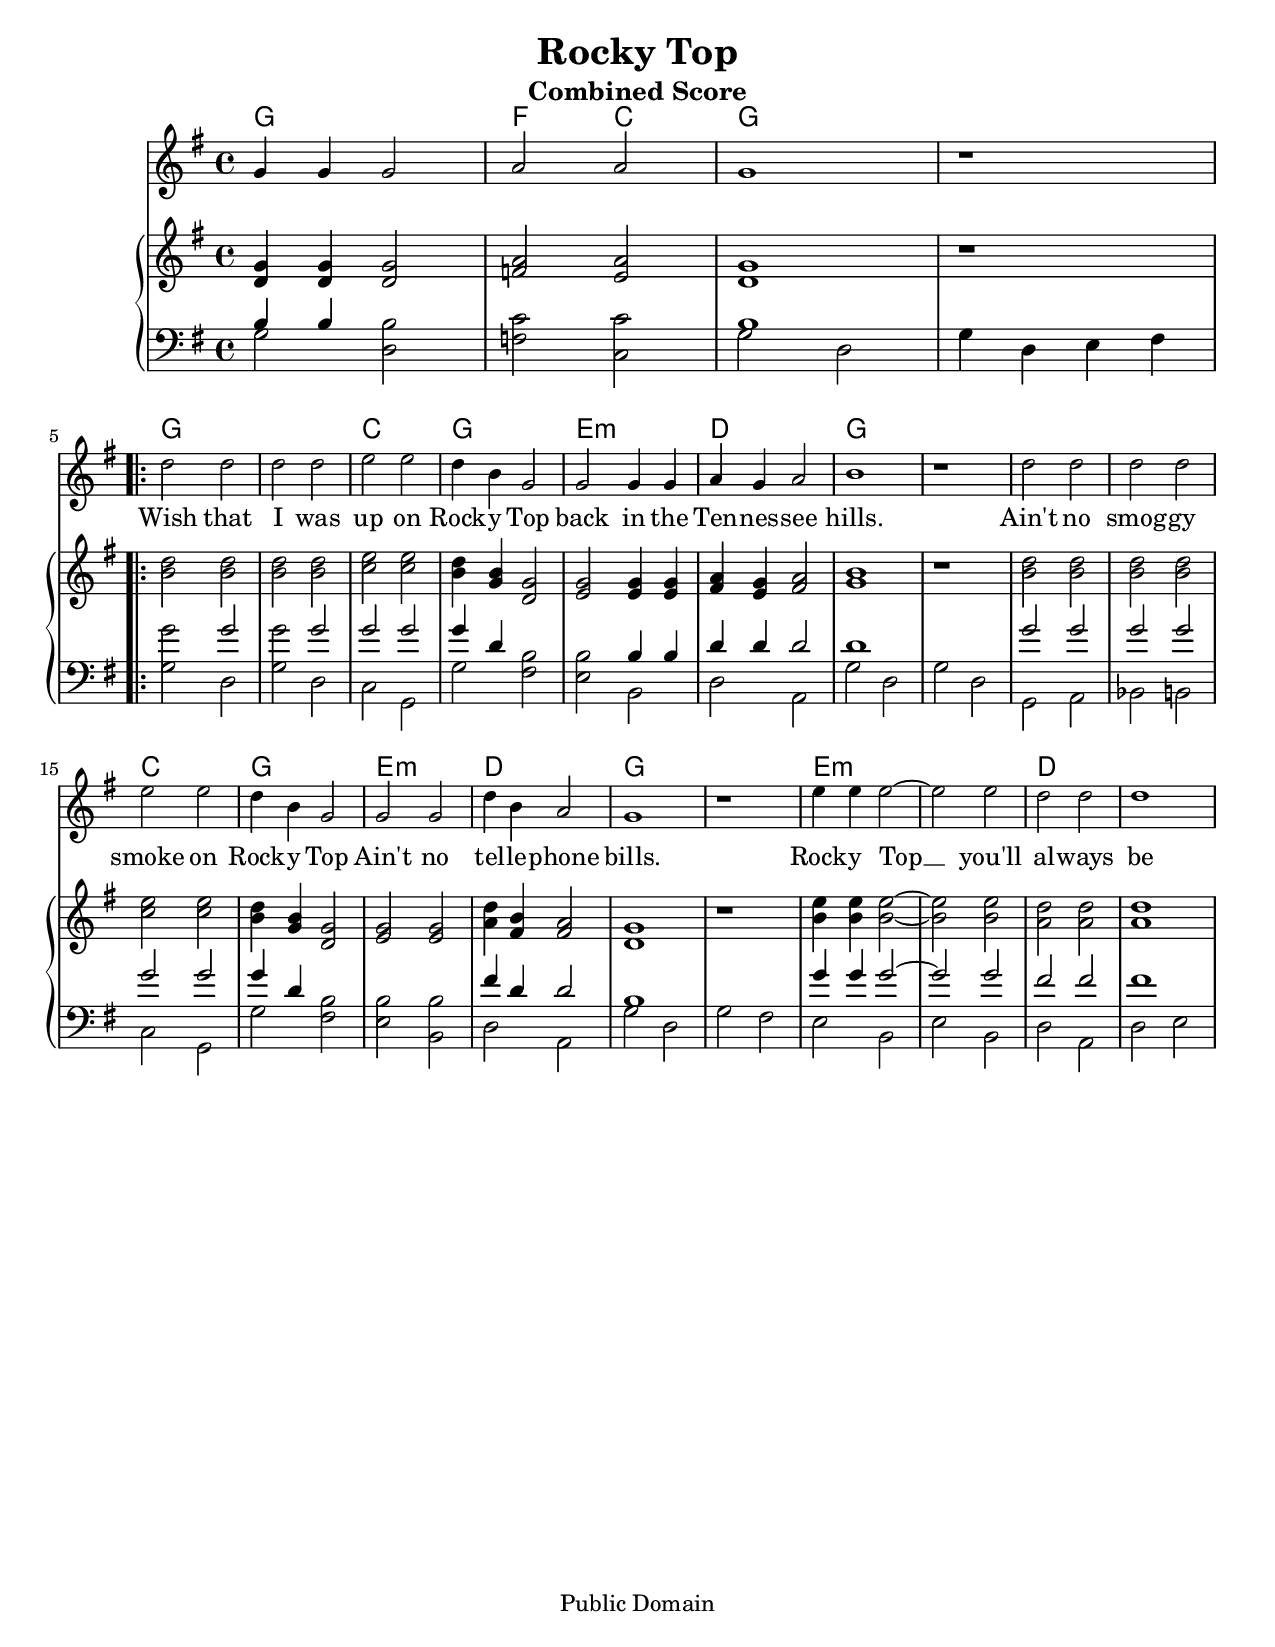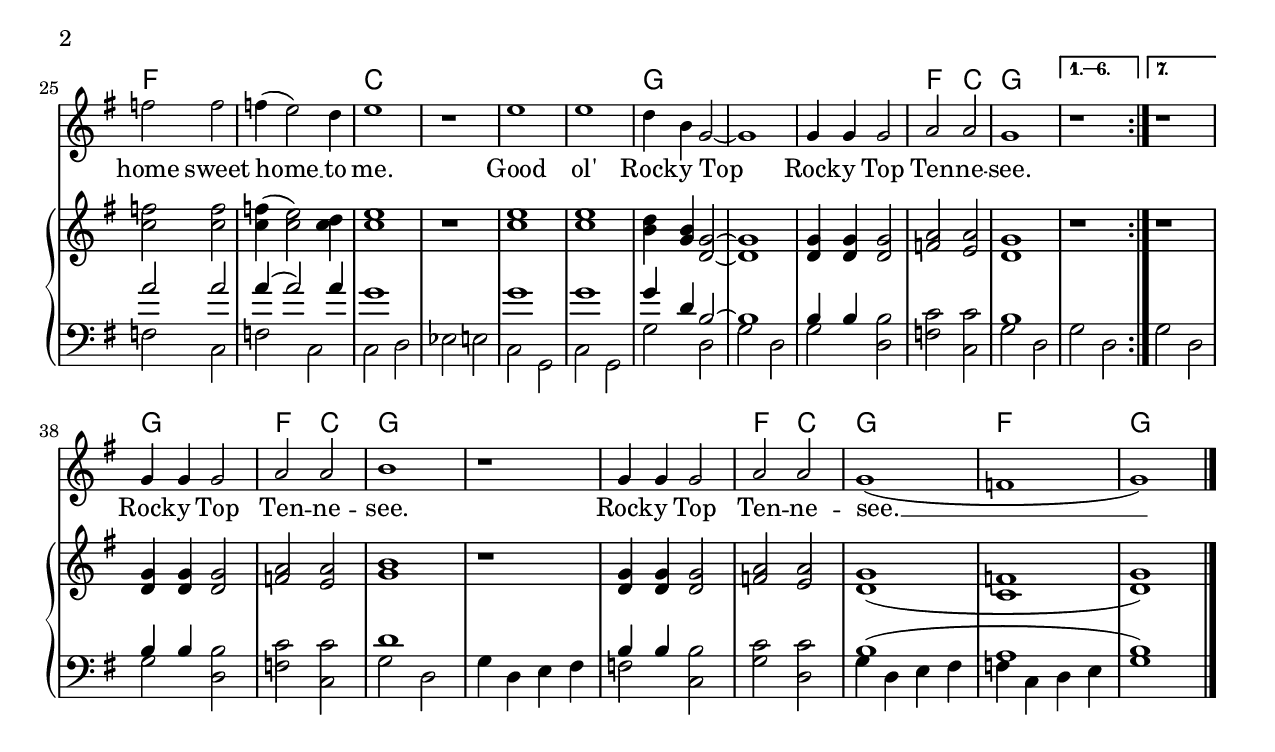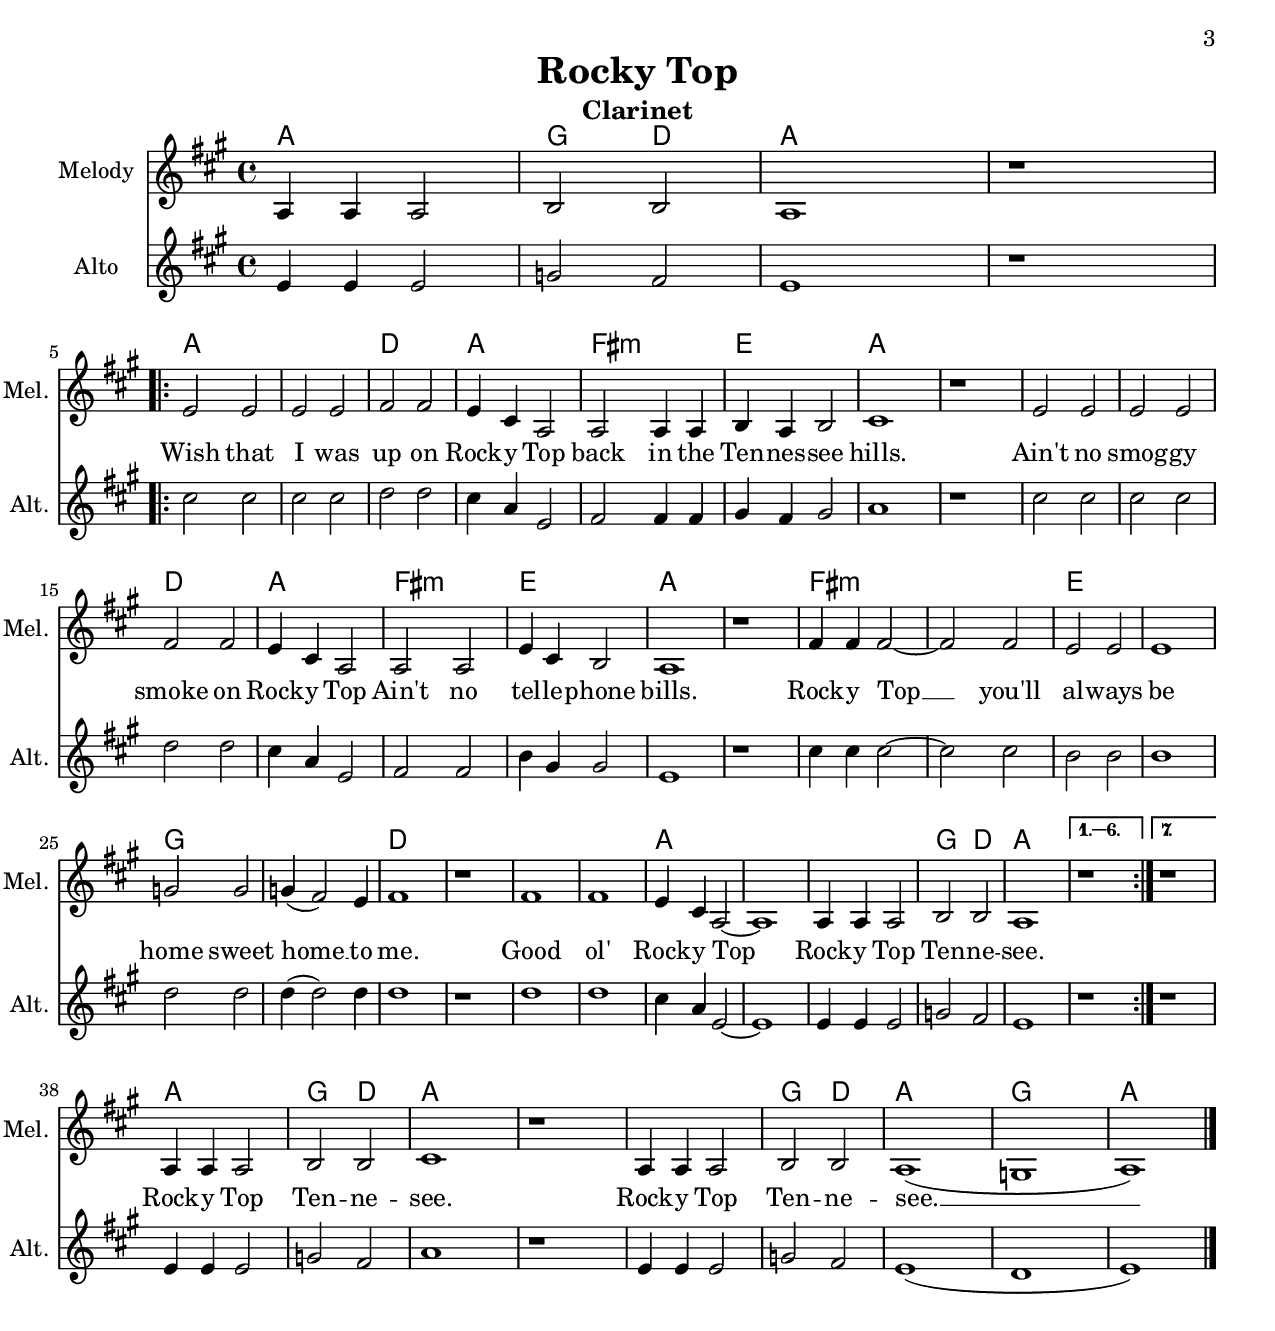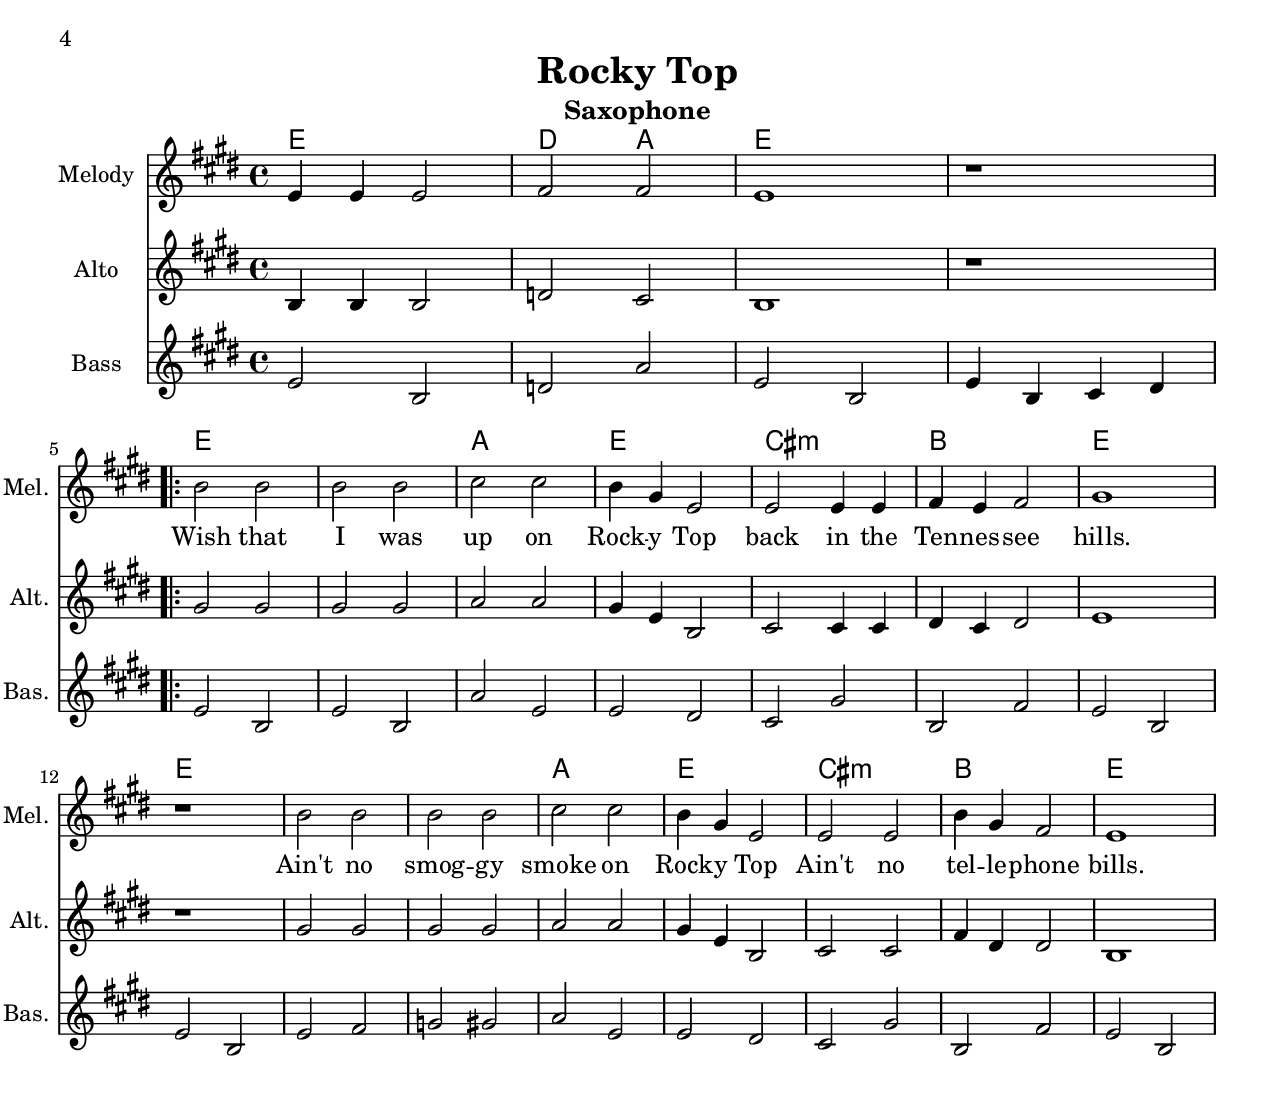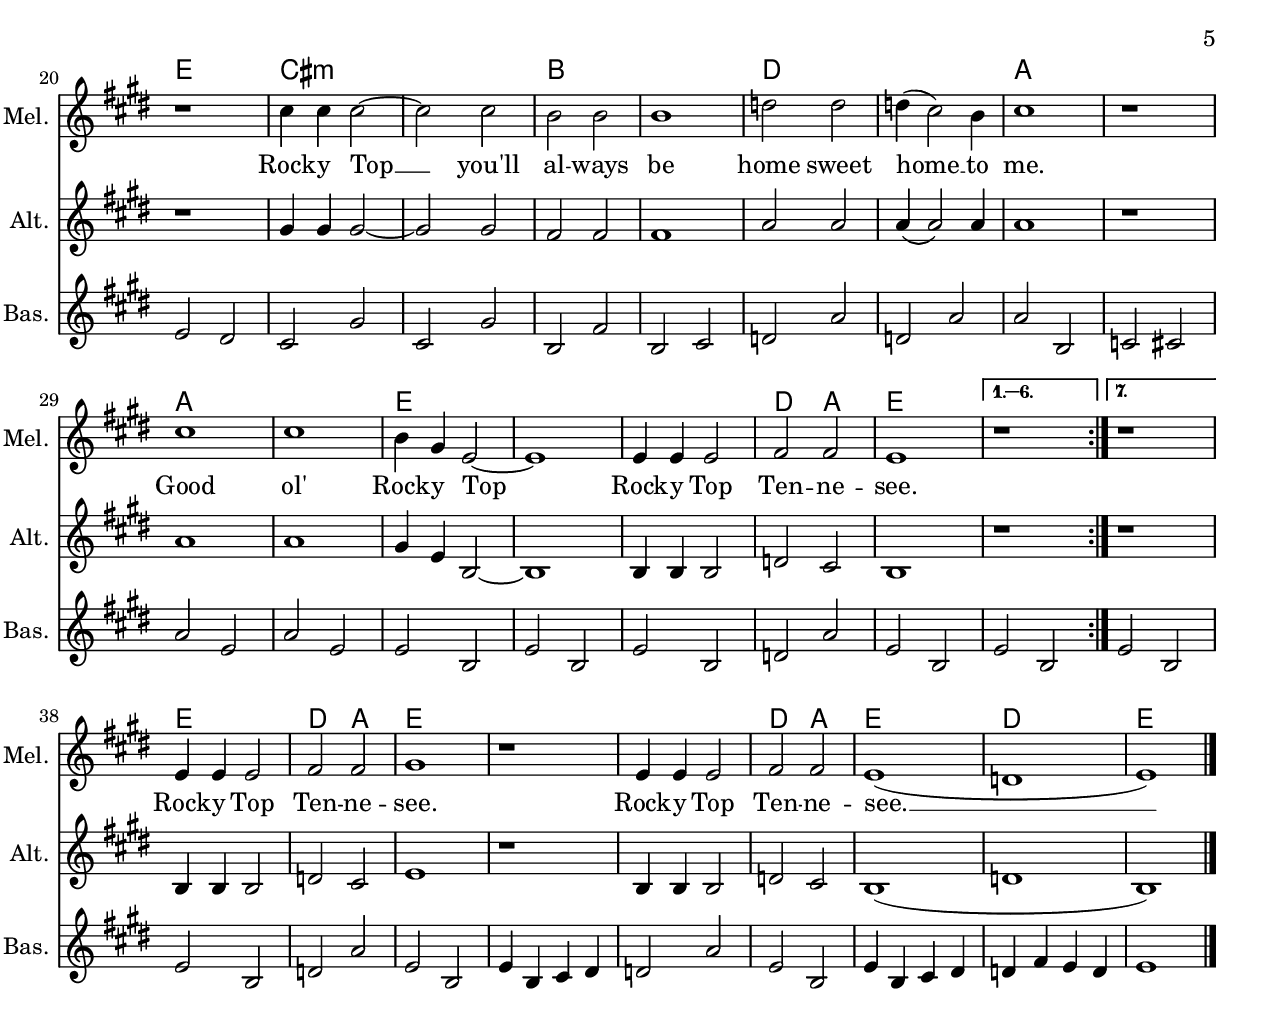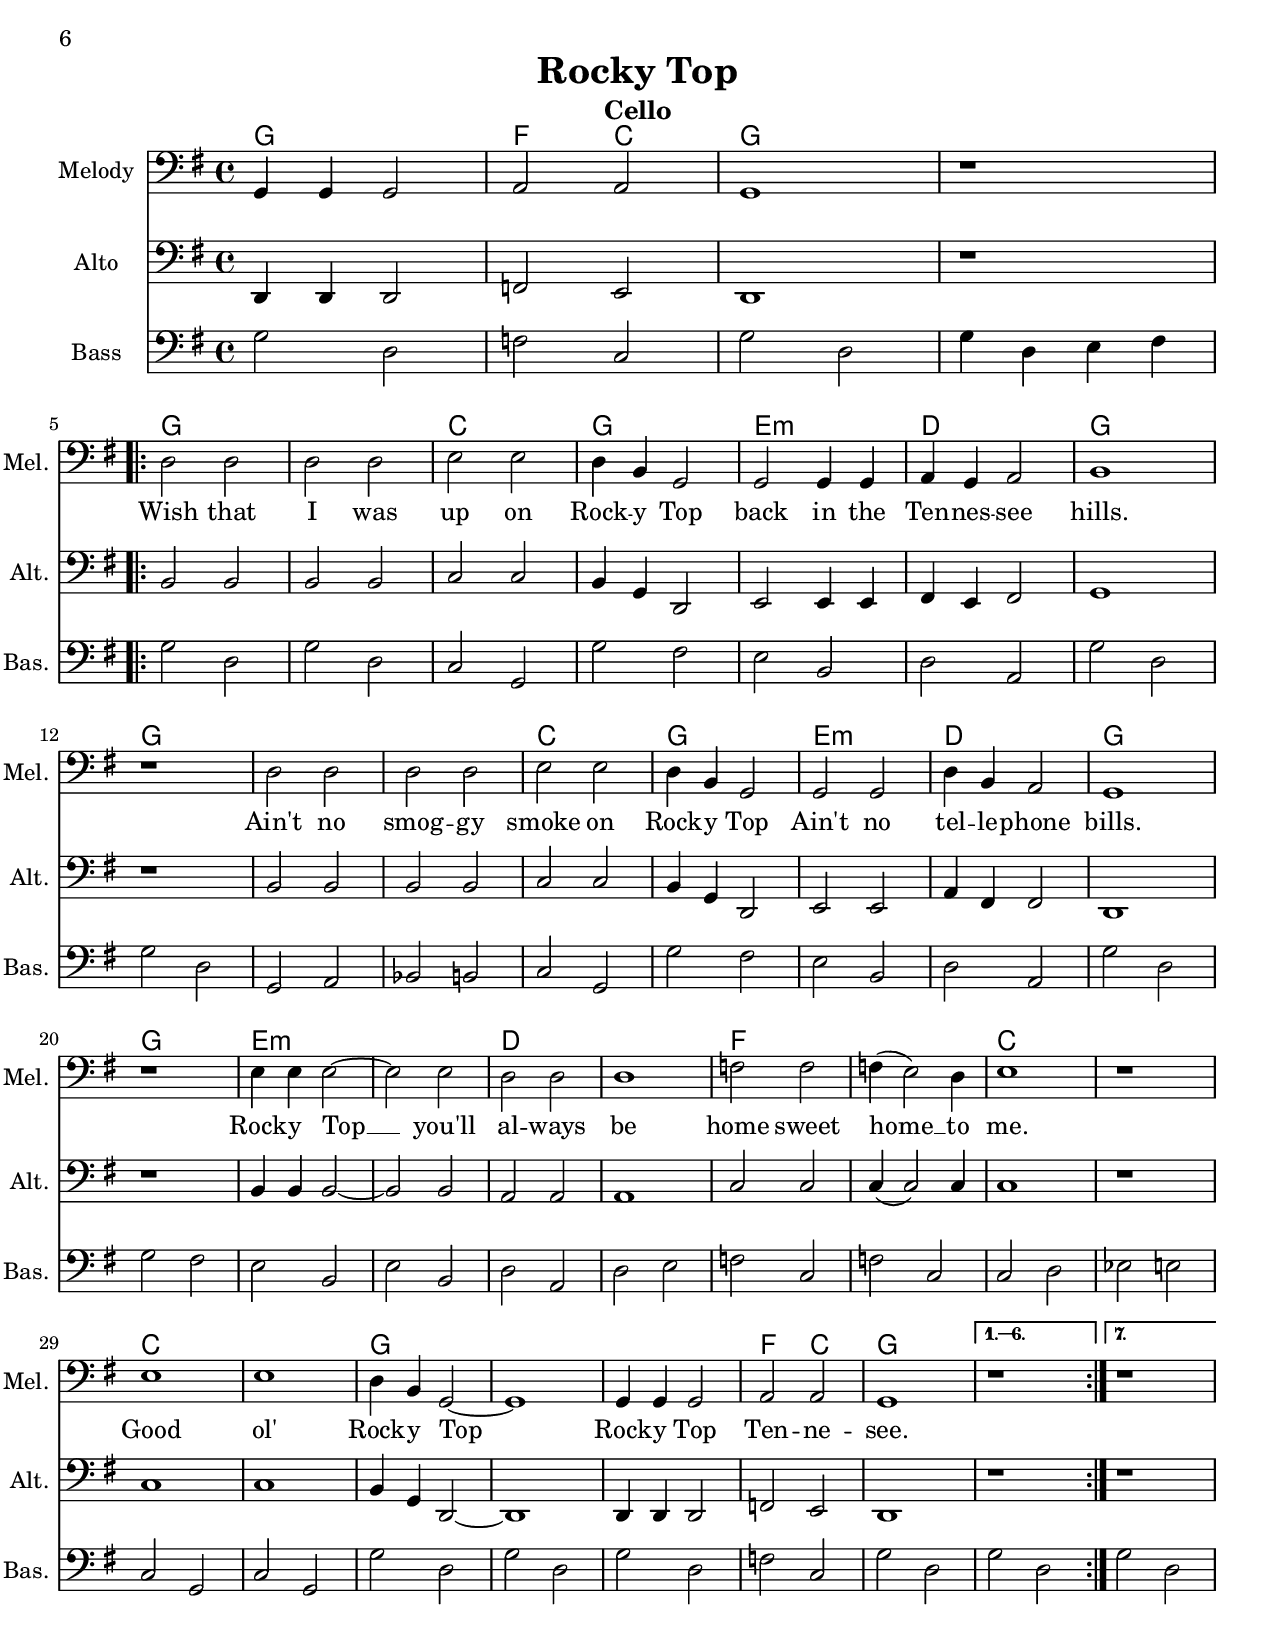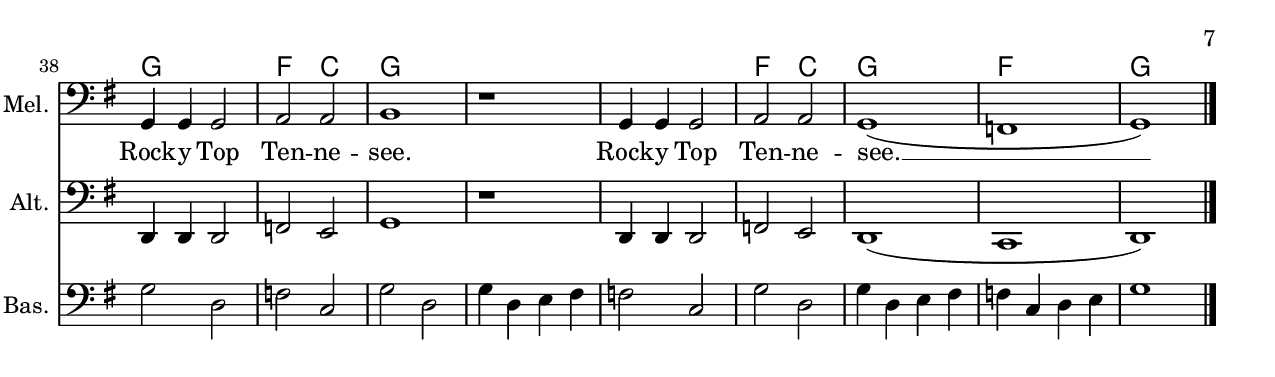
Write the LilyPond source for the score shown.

\version "2.10.10"
\header {
  title = "Rocky Top"
  piece = "Traditional"
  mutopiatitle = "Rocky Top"
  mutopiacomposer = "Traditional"
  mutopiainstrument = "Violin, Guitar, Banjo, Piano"
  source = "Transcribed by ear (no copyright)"
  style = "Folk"
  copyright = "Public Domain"
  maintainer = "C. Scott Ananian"
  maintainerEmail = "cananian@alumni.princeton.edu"
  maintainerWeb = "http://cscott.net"
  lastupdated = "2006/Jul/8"
  meter = 129
}
#(set-default-paper-size "letter")

melody = \transpose a g \relative c''
{
  \tag #'key \key a \major
  \time 4/4

  % intro
  a4 a a2 | b2 b | a1 | r1 | \break

  % verse
  \repeat volta 7 {
  e'2 e | e e | fis fis | e4 cis a2 |
  a2 a4 a | b a b2 | cis1 | r1 |
  e2 e | e e | fis fis | e4 cis a2 |
  a2 a | e'4 cis b2 | a1 | r1 | %\bar "||"

  % chorus
  fis'4 fis fis2~ | fis2 fis | e e | e1 |
  g2 g | g4( fis2) e4 | fis1 | r1 |
  fis1 | fis | e4 cis a2~ | a1 |
  a4 a a2 | b2 b | a1 | }
  \alternative { { r1 | } { r1 | } } \break

  % tag
  a4 a a2 | b2 b | cis1 | r1 |
  a4 a a2 | b2 b | a1( | g1 | a1) | \bar "|."
}
altonotag = \transpose a g \relative c'
{
  \tag #'key \key a \major
  \time 4/4

  % intro
  e4 e e2 | g2 fis | e1 | r1 | \break

  % verse
  \repeat volta 7 {
  cis'2 cis | cis cis | d d | cis4 a e2 |
  fis2 fis4 fis | gis fis gis2 | a1 | r1 |
  cis2 cis | cis cis | d d | cis4 a e2 |
  fis2 fis | b4 gis gis2 | e1 | r1 | %\bar "||"

  % chorus
  cis'4 cis cis2~ | cis2 cis | b b | b1 |
  d2 d | d4( d2) d4 | d1 | r1 |
  d1 | d | cis4 a e2~ | e1 |
  e4 e e2 | g2 fis | e1 | }
  \alternative { { r1 | } { r1 | } } \break
}
altotag =  \transpose a g \relative c' {
  % tag
  e4 e e2 | g2 fis | a1 | r1
  e4 e e2 | g2 fis | e1( | <\tag #'normal d \tag #'sax g >1 | e1) | \bar "|."
}
alto = { \altonotag \removeWithTag #'sax \altotag }
tenor = \transpose a g \relative c'
{
  \tag #'key \key a \major
  \time 4/4

  % intro
  cis4 cis cis2 | d2 d | cis1 | r1 | \break

  % verse
  \repeat volta 7 {
  a'2 a | a a | a a | a4 e cis2 |
  cis2 cis4 cis | e e e2 | e1 | r1 |
  a2 a | a a | a a | a4 e cis2 |
  cis2 cis | gis'4 e e2 | cis1 | r1 | %\bar "||"

  % chorus
  a'4 a a2~ | a2 a | gis gis | gis1 |
  b2 b | b4( b2) b4 | a1 | r1 |
  a1 | a | a4 e cis2~ | cis1 |
  cis4 cis cis2 | d2 d | cis1 | }
  \alternative { { r1 | } { r1 | } } \break

  % tag
  cis4 cis cis2 | d2 d | e1 | r1 |
  cis4 cis cis2 | d2 d | cis1( | b1 | cis1) | \bar "|."
}

bass = \transpose a g {
  \tag #'key \key a \major
  \time 4/4

  % intro
  a2 e | g d | a e | a4 e fis gis | \break

  % verse
  \repeat volta 7 {
    a2 e | a e | d a, | a gis | fis cis | e b, | a e |
    a2 e | a, b, | c cis | d a, | a gis | fis cis | e b, | a e |
    a2 gis | fis cis | fis cis | e b, | e fis | g d | g d |
    d2 e | f fis | d a, | d a, | a e | a e | a e |
    g d | a e | }
  \alternative { { a2 e | } { a2 e | } } \break

  a2 e | g d | a e | a4 e fis gis |
  g2 d | a e | a4 e fis gis | g4 d e fis | a1
}

basssax = \transpose a g {
  \tag #'key \key a \major
  \time 4/4

  % intro
  a2 e | g d' | a e | a4 e fis gis | \break

  % verse
  \repeat volta 7 {
    a2 e | a e | d' a | a gis | fis cis' | e b | a e |
    a2 e | a b | c' cis' | d' a | a gis | fis cis' | e b | a e |
    a2 gis | fis cis' | fis cis' | e b | e fis | g d' | g d' |
    d'2 e | f fis | d' a | d' a | a e | a e | a e |
    g d' | a e | }
  \alternative { { a2 e | } { a2 e | } } \break

  a2 e | g d' | a e | a4 e fis gis |
  g2 d' | a e | a4 e fis gis | g4 b a g | a1
}

words = \lyricmode {
  % intro
  "" "" "" "" "" ""
  % verse
  Wish that I was up on Rock -- y Top
  back in the Ten -- nes -- see hills.
  Ain't no smog -- gy smoke on Rock -- y Top
  Ain't no tel -- le -- phone bills.
  % chorus
  Rock -- y Top __ you'll al -- ways be
  home sweet home __ to me.
  Good ol' Rock -- y Top
  Rock -- y Top Ten -- ne -- see.
  % tag.
  Rock -- y Top Ten -- ne -- see.
  Rock -- y Top Ten -- ne -- see. __ __
}

harmonies = \transpose a g \chordmode {
   % intro
   a2 a | g d | a a | a a |

   % verse
  \repeat volta 7 {
   a2 a | a a | d d | a a |
   fis:m fis:m | e e | a a | a a |
   a a | a a | d d | a a |
   fis:m fis:m | e e | a a | a a |

   % chorus
   fis:m fis:m | fis:m fis:m | e e | e e |
   g g | g g | d d | d d |
   d d | d d | a a | a a | 
   a a | g d | a a | }
   \alternative { { a a } { a a } }

   % tag
   a a | g d | a a | a a |
   a a | g d | a a | g g | a a |
}

\paper {
  scoreTitleMarkup = \bookTitleMarkup
  bookTitleMarkup = \markup {}
  ragged-bottom = ##t
}

\score {
  <<
    \context ChordNames {
         \set chordChanges = ##t
         \harmonies
    }
    \context Staff = melody <<
      \context Voice = melody { \small\melody }
      \context Lyrics = one \lyricsto melody \words
    >>
    \context PianoStaff <<
      \context Staff = upper <<
	\set Staff.printPartCombineTexts = ##f
	\partcombine \melody \alto
      >>
      \context Staff = lower <<
	\set Staff.printPartCombineTexts = ##f
	\clef bass
	\partcombine \tenor \bass
      >>
    >>
  >>
  \layout { }
  \header {
    instrument = "Combined Score"
  }
}

\score {
  <<
    \context ChordNames {
         \set chordChanges = ##t
         \transpose bes c' \harmonies
    }
    \new Staff << 
	\set Staff.instrumentName = "Melody "
	\set Staff.shortInstrumentName = "Mel. "
	\new Voice =  melody \transpose bes c \melody
      >>
    \new Lyrics \lyricsto melody \words
    \new Staff <<
      \set Staff.instrumentName = "Alto "
      \set Staff.shortInstrumentName = "Alt. "
      \transpose bes c' \alto
    >>
  >>
  \layout { }
 \header {
   instrument = "Clarinet"
   breakbefore=##t
 }
}

% saxophone score (transposed)
\score {
  <<
    \context ChordNames {
         \set chordChanges = ##t
         \transpose ees c' \harmonies
    }
    \new Staff << 
	\set Staff.instrumentName = "Melody "
	\set Staff.shortInstrumentName = "Mel. "
	\new Voice =  melody \transpose ees c \melody
      >>
    \new Lyrics \lyricsto melody \words
    \new Staff <<
      \set Staff.instrumentName = "Alto "
      \set Staff.shortInstrumentName = "Alt. "
      \transpose ees c { \altonotag \removeWithTag #'normal \altotag }
    >>
    \new Staff <<
      \set Staff.instrumentName = "Bass "
      \set Staff.shortInstrumentName = "Bas. "
      \transpose ees c' \basssax
    >>
  >>
  \layout { }
 \header {
   instrument = "Saxophone"
   breakbefore=##t
 }
}

% cello score (octave-shifted)
\score {
  <<
    \context ChordNames {
         \set chordChanges = ##t
         \harmonies
    }
    \new Staff << 
	\set Staff.instrumentName = "Melody "
	\set Staff.shortInstrumentName = "Mel. "
	\clef bass
	\new Voice =  melody \transpose c c,, \melody
      >>
    \new Lyrics \lyricsto melody \words
    \new Staff <<
      \clef bass
      \set Staff.instrumentName = "Alto "
      \set Staff.shortInstrumentName = "Alt. "
      \transpose c c,, \alto
    >>
    \new Staff <<
      \clef bass
      \set Staff.instrumentName = "Bass "
      \set Staff.shortInstrumentName = "Bas. "
      \bass
    >>
  >>
  \layout { }
 \header {
   instrument = "Cello"
   breakbefore=##t
 }
}

\score {
  \unfoldRepeats
  \context PianoStaff <<
    \context Staff=melody <<
      \set Staff.midiInstrument = "fiddle"
      \melody
    >>
    \context Staff=alto <<
      \set Staff.midiInstrument = "fiddle"
      \alto
    >>
    \context Staff=tenor <<
      \set Staff.midiInstrument = "fiddle"
      \tenor
    >>
    \context Staff=bass <<
      \set Staff.midiInstrument = "acoustic bass"
      %\transpose c c'
      \bass
    >>
%{
    \context Staff=chords <<
      \set Staff.midiInstrument = "pizzicato strings"
      \harmonies
    >>
%}
  >>
  
  \midi {
    \context {
      \Score
      tempoWholesPerMinute = #(ly:make-moment 125 2)
      }
    }
}
